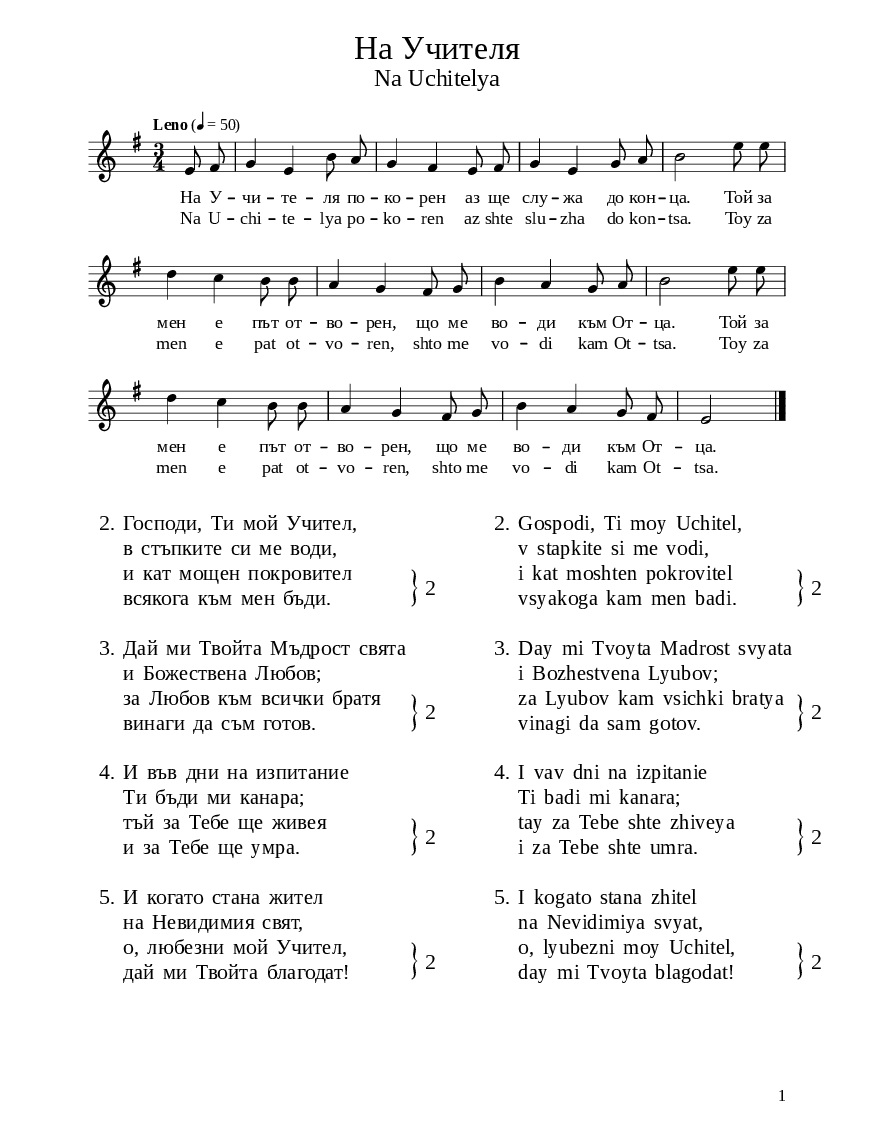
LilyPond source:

\version "2.24.0"

% include paper part and global functions
\include "include/globals.ily"

"rightBraces037" = \markup {
  \column {
    % repeat braces
    \translate #'(0 . -5.6 )
    \right-brace #18

    \translate #'(0 . -10.2 )
    \right-brace #18

    \translate #'(0 . -10.2 )
    \right-brace #18

    \translate #'(0 . -10.2 )
    \right-brace #18

  }
  \column {
    % repeat numbers
    \translate #'(0 . -6.2 )
    2

    \translate #'(0 . -12 )
    2

    \translate #'(0 . -12 )
    2

    \translate #'(0 . -12.1 )
    2
  }
}

\bookpart {
  \include "include/bookpart-paper.ily"
  \score {
    \include "include/score-layout.ily"

    \new Voice \absolute {
      \clef treble
      \key e \minor
      \time 3/4
      \tempoFunc "Leno" 4 "50"
      \autoBeamOff
      \partial 4
      \autoBeamOff
      e'8 fis'8 | g'4 e'4 b'8 a'8 | g'4 fis'4 e'8 fis'8 | g'4 e'4 g'8 a'8 |  b'2 e''8  e''8 \break
      d''4 c''4 b'8 b'8 | a'4 g'4 fis'8 g'8 | b'4 a'4 g'8 a'8 | b'2 e''8 e''8 \break
      | d''4 c''4 b'8 b'8 | a'4 g'4 fis'8 g'8 | b'4 a'4 g'8 fis'8 | e'2 \bar "|."\break
    }

    \addlyrics {
      На У --  чи -- те -- ля по -- ко -- рен аз ще слу -- жа
      до кон -- ца. Той за мен е път от -- во --
      рен, що ме во -- ди към От -- ца. Той за мен
      е път от -- во -- рен, що ме во -- ди към От -- ца.
    }

    \addlyrics {
      Na U --  chi -- te -- lya po -- ko -- ren az shte slu -- zha
      do kon -- tsa. Toy za men e pat ot -- vo --
      ren, shto me vo -- di kam Ot -- tsa. Toy za men
      e pat ot -- vo -- ren, shto me vo -- di kam Ot -- tsa.
    }

    \header {
      title = \titleFunc "На Учителя" "Na Uchitelya"
    }

    \midi{}

  } % score



  \markup \fontsize #bgCoupletFontSize {
    \hspace #1
    \override #`(baseline-skip . ,bgCoupletBaselineSkip)
    \column {
      \line { 2.  Господи, Ти мой Учител, }
      \line {   "   " в стъпките си ме води, }
      \line {   "   " и кат мощен покровител }
      \line {   "   " всякога към мен бъди. }
      \line { " " }
      \line { 3. Дай ми Твойта Мъдрост свята }
      \line {   "   " и Божествена Любов; }
      \line {   "   " за Любов към всички братя }
      \line {   "   " винаги да съм готов. }
      \line { " " }
      \line { 4. И във дни на изпитание }
      \line {   "   " Ти бъди ми канара; }
      \line {   "   " тъй за Тебе ще живея }
      \line {   "   " и за Тебе ще умра. }
      \line { " " }
      \line { 5. И когато стана жител }
      \line {   "   " на Невидимия свят, }
      \line {   "   " о, любезни мой Учител,  }
      \line {   "   " дай ми Твойта благодат! }
    }
    \"rightBraces037"

    \hspace #5
    \override #`(baseline-skip . ,bgCoupletBaselineSkip)
    \column {
      \line { 2.  Gospodi, Ti moy Uchitel, }
      \line {   "   " v stapkite si me vodi, }
      \line {   "   " i kat moshten pokrovitel }
      \line {   "   " vsyakoga kam men badi. }
      \line { " " }
      \line { 3. Day mi Tvoyta Madrost svyata }
      \line {   "   " i Bozhestvena Lyubov; }
      \line {   "   " za Lyubov kam vsichki bratya }
      \line {   "   " vinagi da sam gotov. }
      \line { " " }
      \line { 4. I vav dni na izpitanie }
      \line {   "   " Ti badi mi kanara; }
      \line {   "   " tay za Tebe shte zhiveya }
      \line {   "   " i za Tebe shte umra. }
      \line { " " }
      \line { 5. I kogato stana zhitel }
      \line {   "   " na Nevidimiya svyat, }
      \line {   "   " o, lyubezni moy Uchitel,  }
      \line {   "   " day mi Tvoyta blagodat! }

    }  \"rightBraces037"  %column
  } % markup

  \pageBreak

  % include foreign translation(s) of the song
  \version "2.24.0"

\markup \fill-line { \fontsize #deTitleFontSize "An den Meister" }
\markup \null
\markup \fontsize #deCoupletFontSize {
  \hspace #10
  \override #`(baseline-skip . ,deCoupletBaselineSkip)

  \column {

    \line { 1. Dem Meister werde ich ergeben }

    \line { "   "bis zum Ende dienen.}

    \line { "   "Er ist für mich ein offener Weg, }

    \line { "   "der mich zum Vater führt.}
    
     \line { "   "Er ist für mich ein offener Weg, }

    \line { "   "der mich zum Vater führt.}
    \line { "   " }

    \line { 2. Herr, Du mein Meister, }

    \line { "   "führe mich bei meinen Schritten, }

    \line { "   "und wie ein mächtiger Beschützer }

    \line { "   " sei immer bei mir.}
    \line { "   " }

    \line { 3. Gib mir Deine heilige Weisheit}

    \line { "   "und göttliche Liebe;}

    \line { "   "auf dass ich für die Liebe zu all meinen Brüdern}

    \line { "   "immerdar bereit bin.}
    \line { "   " }

    \line { 4. Und in Tagen der Prüfung, }

    \line { "   "sei Du mir ein Fels,}

    \line { "   "so werde ich für Dich leben}

    \line { "   "und für Dich sterben.}
    \line { "   " }

    \line { 5. Und wenn ich ein Bewohner }

    \line { "   "der unsichtbaren Welt werde, }

    \line { "   "oh mein geliebter Meister -}

    \line { "   "gib mir Deinen Segen!}

  }
}


} % bookpart
